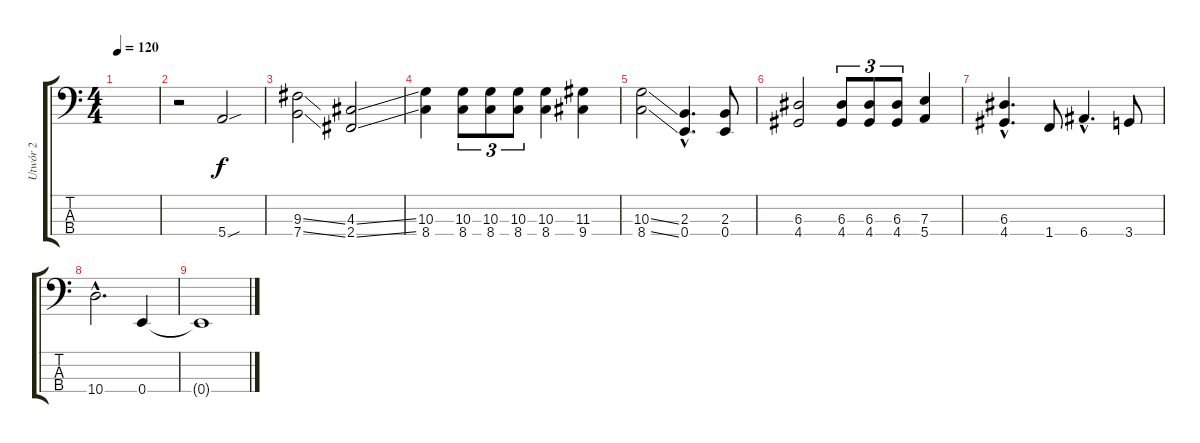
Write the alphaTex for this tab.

\track ("Utwór 2" "Utwór 2") {instrument slapbass1}
\staff {score tabs}
\tuning (G2 D2 A1 E1) {hide}
\ts (4 4)
\tempo 120
\clef f4
\ks c
|
r.2 5.4{sou}.2 |
(9.3{ss} 7.4{ss}).2 (4.3{ss} 2.4{ss}).2 |
(10.3 8.4).4 (10.3 8.4).8{tu (3 2)} (10.3 8.4).8{tu (3 2)} (10.3 8.4).8{tu (3 2)} (10.3 8.4).4 (11.3 9.4).4 |
(10.3{ss} 8.4{ss}).2 (2.3{hac} 0.4{hac}).4{d} (2.3 0.4).8 |
(6.3 4.4).2 (6.3 4.4).8{tu (3 2)} (6.3 4.4).8{tu (3 2)} (6.3 4.4).8{tu (3 2)} (7.3 5.4).4 |
(6.3{hac} 4.4{hac}).4{d} 1.4.8 6.4{hac}.4{d} 3.4.8 |
10.4{hac}.2{d} 0.4.4 |
0.4{t}.1
